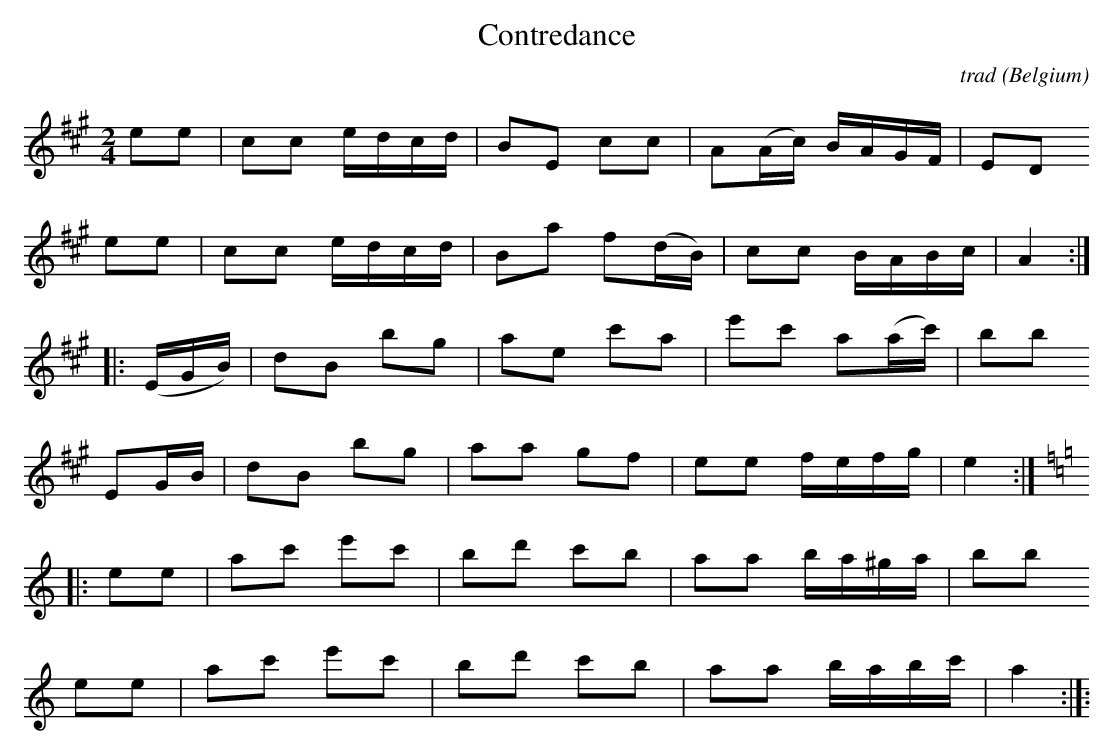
X:1
T:Contredance
C:trad
O:Belgium
M:2/4
L:1/16
K:Amaj
e2e2|c2c2 edcd|B2E2 c2c2|A2(Ac) BAGF|E2D2
e2e2|c2c2 edcd|B2a2 f2(dB)|c2c2 BABc|A4:|
|:(EGB)|d2B2 b2g2|a2e2 c'2a2|e'2c'2 a2(ac')|b2b2
E2GB| d2B2 b2g2|a2a2 g2f2|e2e2 fefg|e4:|
K:Amin
|:e2e2|a2c'2 e'2c'2|b2d'2 c'2b2|a2a2 ba^ga|b2b2
e2e2|a2c'2 e'2c'2|b2d'2 c'2b2|a2a2 babc'|a4:|]:
